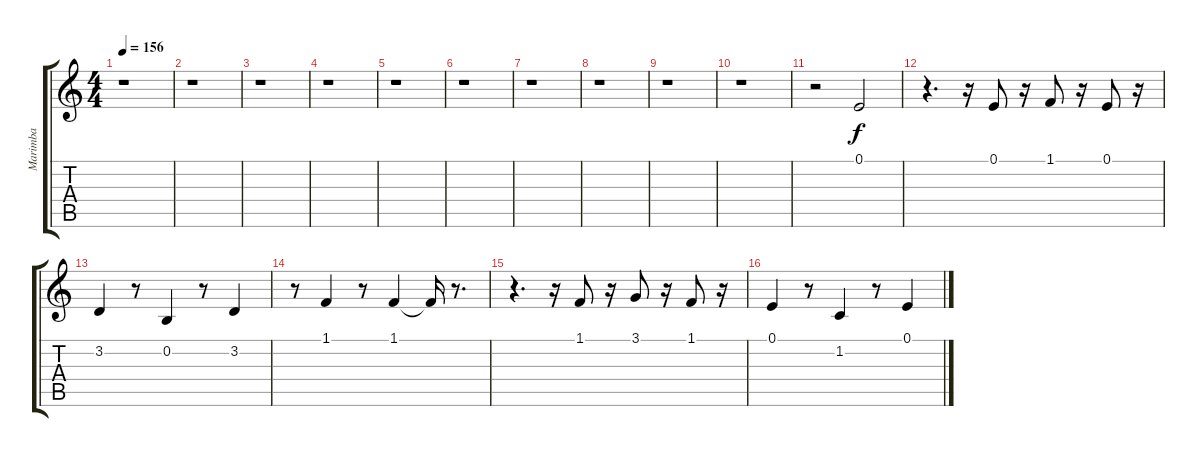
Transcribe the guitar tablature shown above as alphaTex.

\track ("Marimba" "Marimba") {instrument marimba}
\staff {score tabs}
\tuning (E4 B3 G3 D3 A2 E2) {hide}
\ts (4 4)
\tempo 156
\clef g2
\ks c
r.1{dy f} |
r.1 |
r.1 |
r.1 |
r.1 |
r.1 |
r.1 |
r.1 |
r.1 |
r.1 |
r.2 0.1.2 |
r.4{d} r.16 0.1.8 r.16 1.1.8 r.16 0.1.8 r.16 |
3.2.4 r.8 0.2.4 r.8 3.2.4 |
r.8 1.1.4 r.8 1.1.4 1.1{t}.16 r.8{d} |
r.4{d} r.16 1.1.8 r.16 3.1.8 r.16 1.1.8 r.16 |
0.1.4 r.8 1.2.4 r.8 0.1.4
